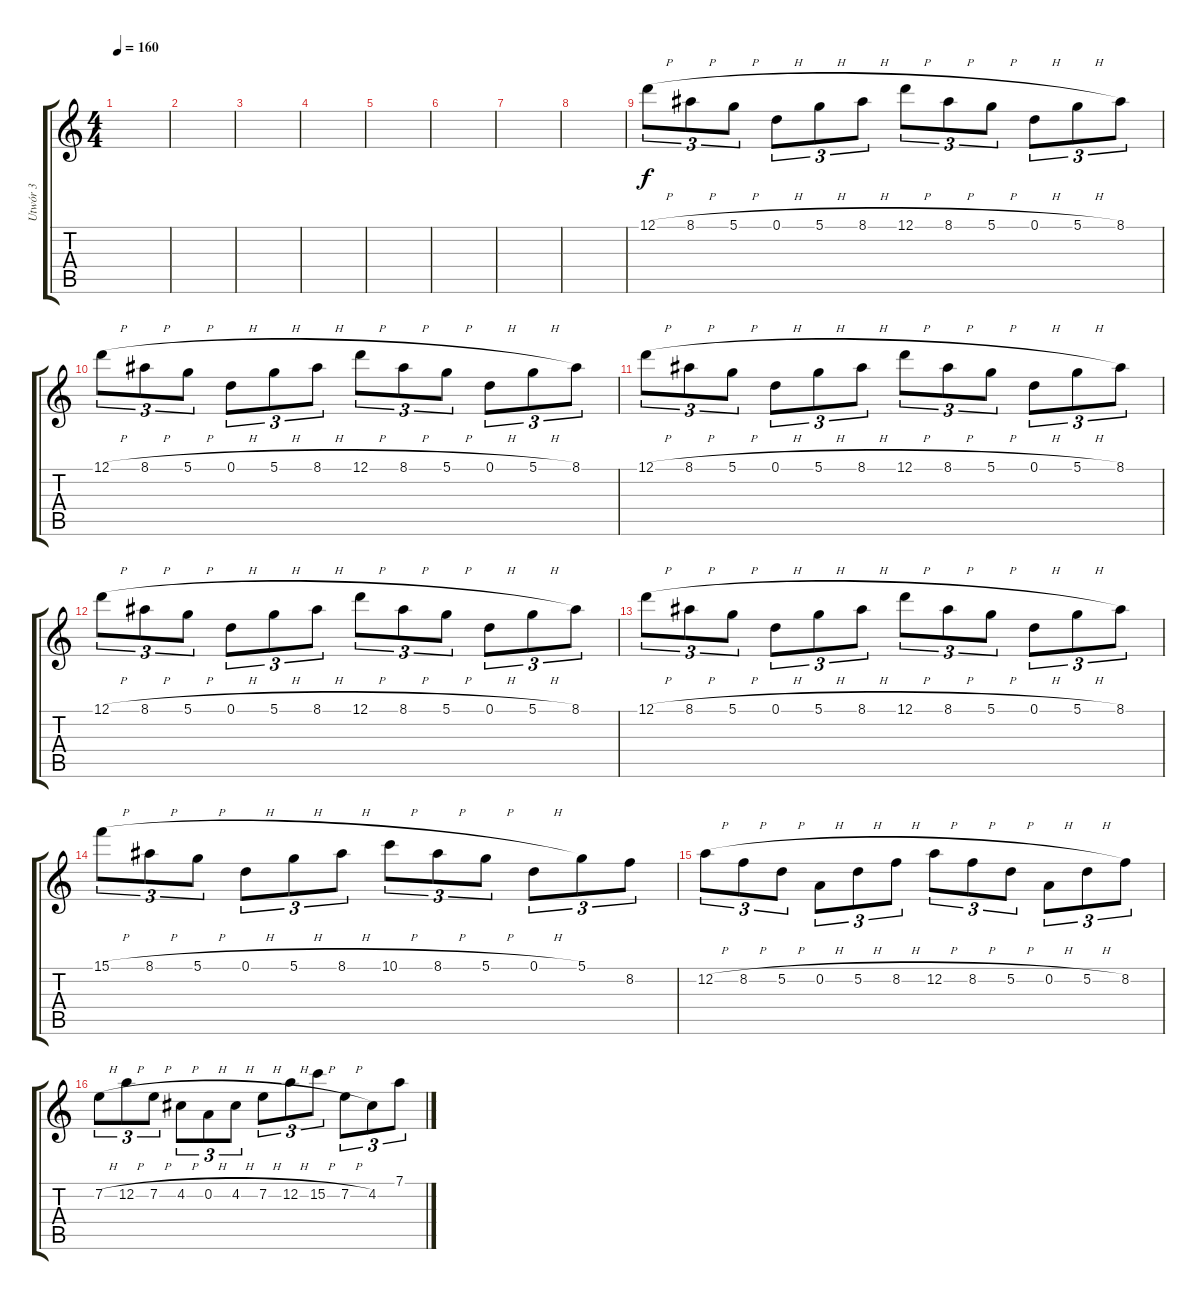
\track ("Utwór 3" "Utwór 3") {instrument overdrivenguitar}
\staff {score tabs}
\tuning (D4 A3 F3 C3 G2 D2) {hide}
\ts (4 4)
\tempo 160
\clef g2
\ks c
|
|
|
|
|
|
|
|
12.1{h}.8{tu (3 2)} 8.1{h}.8{tu (3 2)} 5.1{h}.8{tu (3 2)} 0.1{h}.8{tu (3 2)} 5.1{h}.8{tu (3 2)} 8.1{h}.8{tu (3 2)} 12.1{h}.8{tu (3 2)} 8.1{h}.8{tu (3 2)} 5.1{h}.8{tu (3 2)} 0.1{h}.8{tu (3 2)} 5.1{h}.8{tu (3 2)} 8.1.8{tu (3 2)} |
12.1{h}.8{tu (3 2)} 8.1{h}.8{tu (3 2)} 5.1{h}.8{tu (3 2)} 0.1{h}.8{tu (3 2)} 5.1{h}.8{tu (3 2)} 8.1{h}.8{tu (3 2)} 12.1{h}.8{tu (3 2)} 8.1{h}.8{tu (3 2)} 5.1{h}.8{tu (3 2)} 0.1{h}.8{tu (3 2)} 5.1{h}.8{tu (3 2)} 8.1.8{tu (3 2)} |
12.1{h}.8{tu (3 2)} 8.1{h}.8{tu (3 2)} 5.1{h}.8{tu (3 2)} 0.1{h}.8{tu (3 2)} 5.1{h}.8{tu (3 2)} 8.1{h}.8{tu (3 2)} 12.1{h}.8{tu (3 2)} 8.1{h}.8{tu (3 2)} 5.1{h}.8{tu (3 2)} 0.1{h}.8{tu (3 2)} 5.1{h}.8{tu (3 2)} 8.1.8{tu (3 2)} |
12.1{h}.8{tu (3 2)} 8.1{h}.8{tu (3 2)} 5.1{h}.8{tu (3 2)} 0.1{h}.8{tu (3 2)} 5.1{h}.8{tu (3 2)} 8.1{h}.8{tu (3 2)} 12.1{h}.8{tu (3 2)} 8.1{h}.8{tu (3 2)} 5.1{h}.8{tu (3 2)} 0.1{h}.8{tu (3 2)} 5.1{h}.8{tu (3 2)} 8.1.8{tu (3 2)} |
12.1{h}.8{tu (3 2)} 8.1{h}.8{tu (3 2)} 5.1{h}.8{tu (3 2)} 0.1{h}.8{tu (3 2)} 5.1{h}.8{tu (3 2)} 8.1{h}.8{tu (3 2)} 12.1{h}.8{tu (3 2)} 8.1{h}.8{tu (3 2)} 5.1{h}.8{tu (3 2)} 0.1{h}.8{tu (3 2)} 5.1{h}.8{tu (3 2)} 8.1.8{tu (3 2)} |
15.1{h}.8{tu (3 2)} 8.1{h}.8{tu (3 2)} 5.1{h}.8{tu (3 2)} 0.1{h}.8{tu (3 2)} 5.1{h}.8{tu (3 2)} 8.1{h}.8{tu (3 2)} 10.1{h}.8{tu (3 2)} 8.1{h}.8{tu (3 2)} 5.1{h}.8{tu (3 2)} 0.1{h}.8{tu (3 2)} 5.1.8{tu (3 2)} 8.2.8{tu (3 2)} |
12.2{h}.8{tu (3 2)} 8.2{h}.8{tu (3 2)} 5.2{h}.8{tu (3 2)} 0.2{h}.8{tu (3 2)} 5.2{h}.8{tu (3 2)} 8.2{h}.8{tu (3 2)} 12.2{h}.8{tu (3 2)} 8.2{h}.8{tu (3 2)} 5.2{h}.8{tu (3 2)} 0.2{h}.8{tu (3 2)} 5.2{h}.8{tu (3 2)} 8.2.8{tu (3 2)} |
7.2{h}.8{tu (3 2)} 12.2{h}.8{tu (3 2)} 7.2{h}.8{tu (3 2)} 4.2{h}.8{tu (3 2)} 0.2{h}.8{tu (3 2)} 4.2{h}.8{tu (3 2)} 7.2{h}.8{tu (3 2)} 12.2{h}.8{tu (3 2)} 15.2{h}.8{tu (3 2)} 7.2{h}.8{tu (3 2)} 4.2.8{tu (3 2)} 7.1.8{tu (3 2)}
